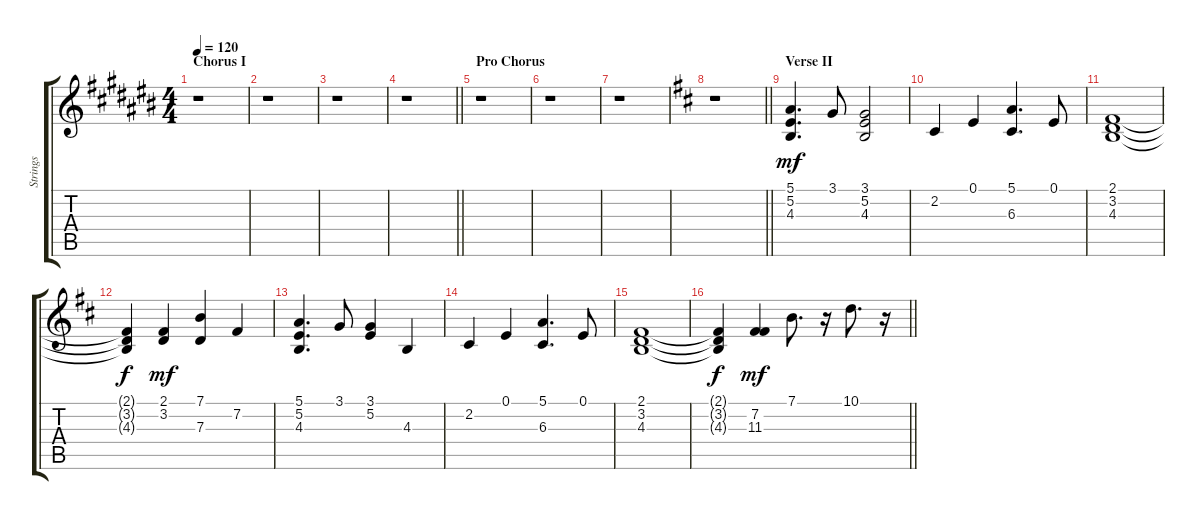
\track ("Strings" "Strings") {instrument stringensemble1}
\staff {score tabs}
\tuning (E4 B3 G3 D3 A2 E2) {hide}
\ts (4 4)
\section ("" "Chorus I")
\tempo 120
\clef g2
\ks a#minor
r.1{dy mf} |
r.1 |
r.1 |
\barLineRight lightlight
r.1 |
\section ("" "Pro Chorus")
r.1 |
r.1 |
r.1 |
\barLineRight lightlight
\ks bminor
r.1 |
\section ("" "Verse II")
(5.1 5.2 4.3).4{d} 3.1.8 (3.1 5.2 4.3).2 |
2.2.4 0.1.4 (5.1 6.3).4{d} 0.1.8 |
(2.1 3.2 4.3).1 |
(2.1{t} 3.2{t} 4.3{t}).4{dy f} (2.1 3.2).4{dy mf} (7.1 7.3).4 7.2.4 |
(5.1 5.2 4.3).4{d} 3.1.8 (3.1 5.2).4 4.3.4 |
2.2.4 0.1.4 (5.1 6.3).4{d} 0.1.8 |
(2.1 3.2 4.3).1 |
\barLineRight lightlight
(2.1{t} 3.2{t} 4.3{t}).4{dy f} (7.2 11.3).4{dy mf} 7.1.8{d} r.16 10.1.8{d} r.16
